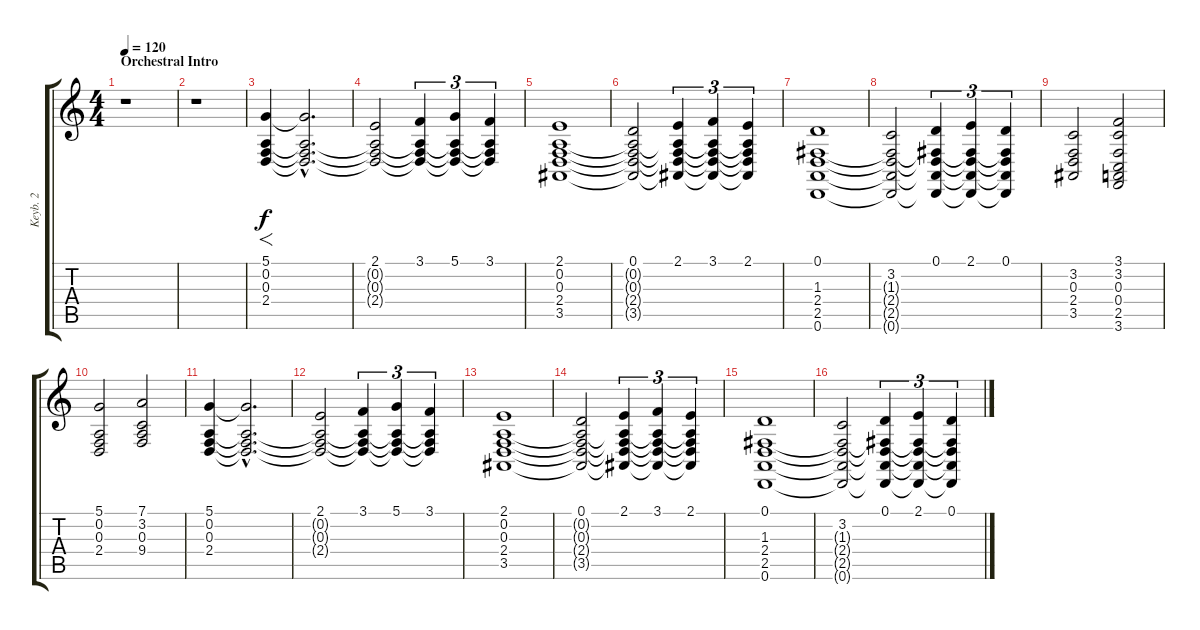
\track ("Keyb. 2" "Keyb. 2") {instrument stringensemble1}
\staff {score tabs}
\tuning (D4 A3 F3 C3 G2 D2) {hide}
\ts (4 4)
\section ("" "Orchestral Intro")
\tempo 120
\clef g2
\ks c
r.1{dy f instrument stringensemble1} |
r.1 |
(5.1 0.2 0.3 2.4).4{f} (5.1{hac t} 0.2{hac t} 0.3{hac t} 2.4{hac t}).2{d} |
(2.1 0.2{t} 0.3{t} 2.4{t}).2 (3.1 0.2{t} 0.3{t} 2.4{t}).4{tu (3 2)} (5.1 0.2{t} 0.3{t} 2.4{t}).4{tu (3 2)} (3.1 0.2{t} 0.3{t} 2.4{t}).4{tu (3 2)} |
(2.1 0.2 0.3 2.4 3.5).1 |
(0.1 0.2{t} 0.3{t} 2.4{t} 3.5{t}).2 (2.1 0.2{t} 0.3{t} 2.4{t} 3.5{t}).4{tu (3 2)} (3.1 0.2{t} 0.3{t} 2.4{t} 3.5{t}).4{tu (3 2)} (2.1 0.2{t} 0.3{t} 2.4{t} 3.5{t}).4{tu (3 2)} |
(0.1 1.3 2.4 2.5 0.6).1 |
(3.2 1.3{t} 2.4{t} 2.5{t} 0.6{t}).2 (0.1 1.3{t} 2.4{t} 2.5{t} 0.6{t}).4{tu (3 2)} (2.1 1.3{t} 2.4{t} 2.5{t} 0.6{t}).4{tu (3 2)} (0.1 1.3{t} 2.4{t} 2.5{t} 0.6{t}).4{tu (3 2)} |
(3.2 0.3 2.4 3.5).2 (3.1 3.2 0.3 0.4 2.5 3.6).2 |
(5.1 0.2 0.3 2.4).2 (7.1 3.2 0.3 9.4).2 |
(5.1 0.2 0.3 2.4).4 (5.1{hac t} 0.2{hac t} 0.3{hac t} 2.4{hac t}).2{d} |
(2.1 0.2{t} 0.3{t} 2.4{t}).2 (3.1 0.2{t} 0.3{t} 2.4{t}).4{tu (3 2)} (5.1 0.2{t} 0.3{t} 2.4{t}).4{tu (3 2)} (3.1 0.2{t} 0.3{t} 2.4{t}).4{tu (3 2)} |
(2.1 0.2 0.3 2.4 3.5).1 |
(0.1 0.2{t} 0.3{t} 2.4{t} 3.5{t}).2 (2.1 0.2{t} 0.3{t} 2.4{t} 3.5{t}).4{tu (3 2)} (3.1 0.2{t} 0.3{t} 2.4{t} 3.5{t}).4{tu (3 2)} (2.1 0.2{t} 0.3{t} 2.4{t} 3.5{t}).4{tu (3 2)} |
(0.1 1.3 2.4 2.5 0.6).1 |
(3.2 1.3{t} 2.4{t} 2.5{t} 0.6{t}).2 (0.1 1.3{t} 2.4{t} 2.5{t} 0.6{t}).4{tu (3 2)} (2.1 1.3{t} 2.4{t} 2.5{t} 0.6{t}).4{tu (3 2)} (0.1 1.3{t} 2.4{t} 2.5{t} 0.6{t}).4{tu (3 2)}
